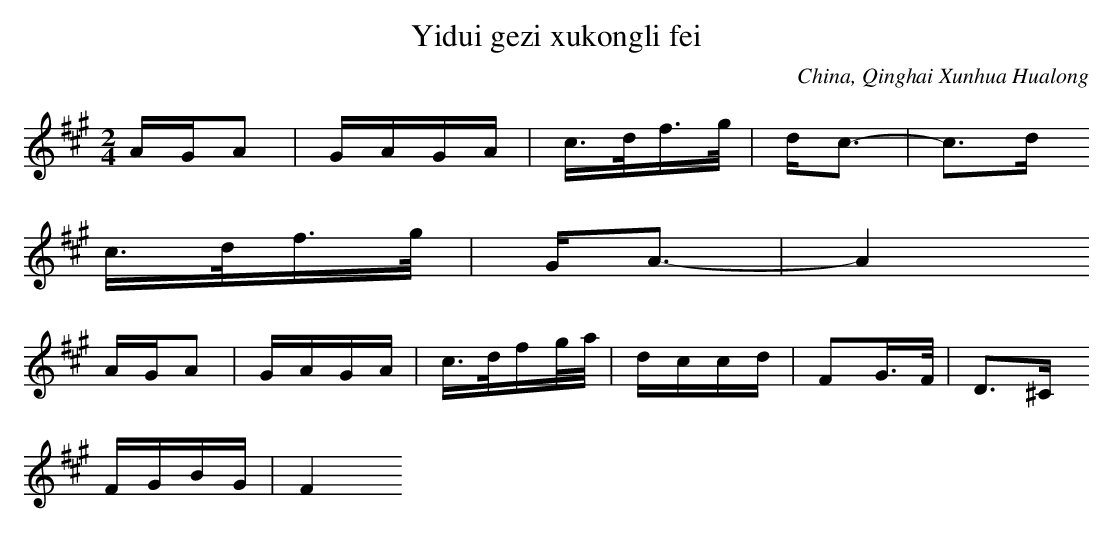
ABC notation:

X:1
T: Yidui gezi xukongli fei
O: China, Qinghai Xunhua Hualong
M: 2/4
L: 1/32
K: A
A2G2A4 | G2A2G2A2 | c3df3g | d2c6- | c6d2
c3df3g | G2A6- | A8
A2G2A4 | G2A2G2A2 | c3df2ga | d2c2c2d2 | F4G3F | D6^C2
F2G2B2G2 | F8
